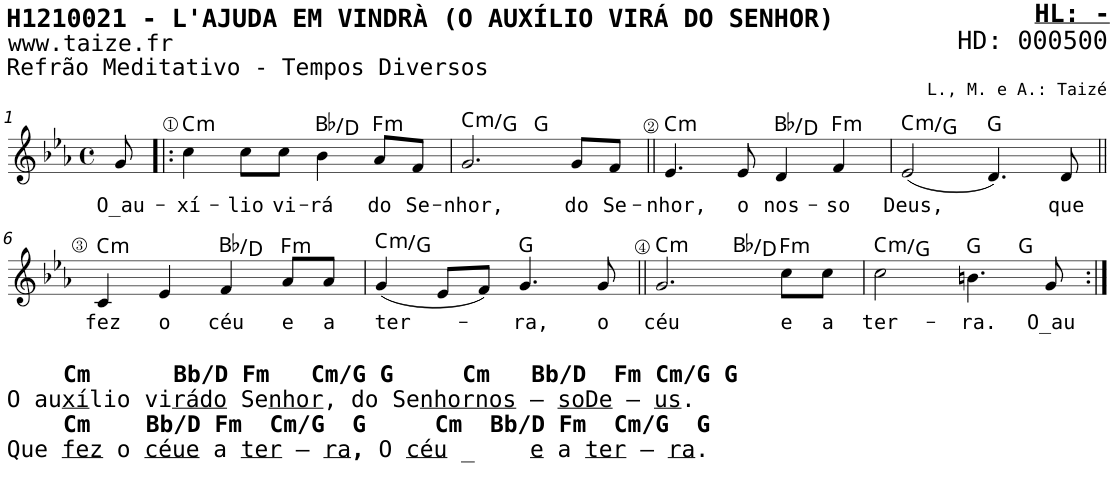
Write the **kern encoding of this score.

**kern	**text	**harte
*part1	*part1	*part1
*staff1	*staff1	*
*I"Voz	*	*
*I'V	*	*
*stria5	*	*
*clefG2	*	*
*k[b-e-a-]	*	*
*M4/4	*	*
*met(c)	*	*
=1	=1	=1
!	!LO:LY:b	!
8g/	O_au-	.
=2!|:	=2!|:	=2!|:
!	!LO:LY:b	!LO:H:kt=m
4cc\	-xí-	C:min
!	!LO:LY:b	!
8cc\L	-lio	.
!	!LO:LY:b	!
8cc\J	vi-	.
!	!LO:LY:b	!
4b-\	-rá	Bb:maj/3
!	!LO:LY:b	!LO:H:kt=m
8a-/L	do	F:min
!	!LO:LY:b	!
8f/J	Se-	.
=3	=3	=3
!	!LO:LY:b	!LO:H:kt=m
*^	*	*
2.g/	2ryy	-nhor,	C:min/5
.	2ryy	.	G:maj
!	!	!LO:LY:b	!
8g/L	.	do	.
!	!	!LO:LY:b	!
8f/J	.	Se-	.
=4||	=4||	=4||	=4||
!	!	!LO:LY:b	!LO:H:kt=m
*v	*v	*	*
4.e-/	-nhor,	C:min
!	!LO:LY:b	!
8e-/	o	.
!	!LO:LY:b	!
4d/	nos-	Bb:maj/3
!	!LO:LY:b	!LO:H:kt=m
4f/	-so	F:min
=5	=5	=5
!	!LO:LY:b	!LO:H:kt=m
(2e-/	Deus,	C:min/5
4.d/)	.	G:maj
!	!LO:LY:b	!
8d/	que	.
!!LO:LB:g=z
=6||	=6||	=6||
!LO:TX:b:B:t=Cm      Bb/D Fm   Cm/G G     Cm   Bb/D  Fm Cm/G G	!	!
!LO:TX:b:t=O au	!	!
!LO:TX:b:t=xí	!	!
!LO:TX:b:t=lio vi	!	!
!LO:TX:b:t=rádo	!	!
!LO:TX:b:t=Se	!	!
!LO:TX:b:t=nhor	!	!
!LO:TX:b:t=, do Se	!	!
!LO:TX:b:t=nhornos	!	!
!LO:TX:b:t=–	!	!
!LO:TX:b:t=soDe	!	!
!LO:TX:b:t=–	!	!
!LO:TX:b:t=us	!	!
!LO:TX:b:t=.	!	!
!LO:TX:b:B:t=Cm    Bb/D Fm  Cm/G  G     Cm  Bb/D Fm  Cm/G  G	!	!
!LO:TX:b:t=Que	!	!
!LO:TX:b:t=fez	!	!
!LO:TX:b:t=o	!	!
!LO:TX:b:t=céue	!	!
!LO:TX:b:t=a	!	!
!LO:TX:b:t=ter	!	!
!LO:TX:b:t=–	!	!
!LO:TX:b:t=ra	!	!
!LO:TX:b:B:t=,	!	!
!LO:TX:b:t=O	!	!
!LO:TX:b:t=céu	!	!
!LO:TX:b:t=_	!	!
!LO:TX:b:t=e	!	!
!LO:TX:b:t=a	!	!
!LO:TX:b:t=ter	!	!
!LO:TX:b:t=–	!	!
!LO:TX:b:t=ra	!	!
!LO:TX:b:t=.	!	!
!	!LO:LY:b	!LO:H:kt=m
4c/	fez	C:min
!	!LO:LY:b	!
4e-/	o	.
!	!LO:LY:b	!
4f/	céu	Bb:maj/3
!	!LO:LY:b	!LO:H:kt=m
8a-/L	e	F:min
!	!LO:LY:b	!
8a-/J	a	.
=7	=7	=7
!	!LO:LY:b	!LO:H:kt=m
(4g/	ter-	C:min/5
8e-/L	.	.
8f/J)	.	.
!	!LO:LY:b	!
4.g/	-ra,	G:maj
!	!LO:LY:b	!
8g/	o	.
=8||	=8||	=8||
!	!LO:LY:b	!LO:H:kt=m
*^	*	*
2.g/	2ryy	céu	C:min
.	2ryy	.	Bb:maj/3
!	!	!LO:LY:b	!LO:H:kt=m
8cc\L	.	e	F:min
!	!	!LO:LY:b	!
8cc\J	.	a	.
=9	=9	=9	=9
!	!	!LO:LY:b	!LO:H:kt=m
2cc\	2.ryy	ter-	C:min/5
!	!	!LO:LY:b	!
4.bn\	.	ra.	G:maj
.	4ryy	.	G:maj
!	!	!LO:LY:b	!
8g/	.	O_au	.
*v	*v	*	*
=:|!	=:|!	=:|!
*-	*-	*-
